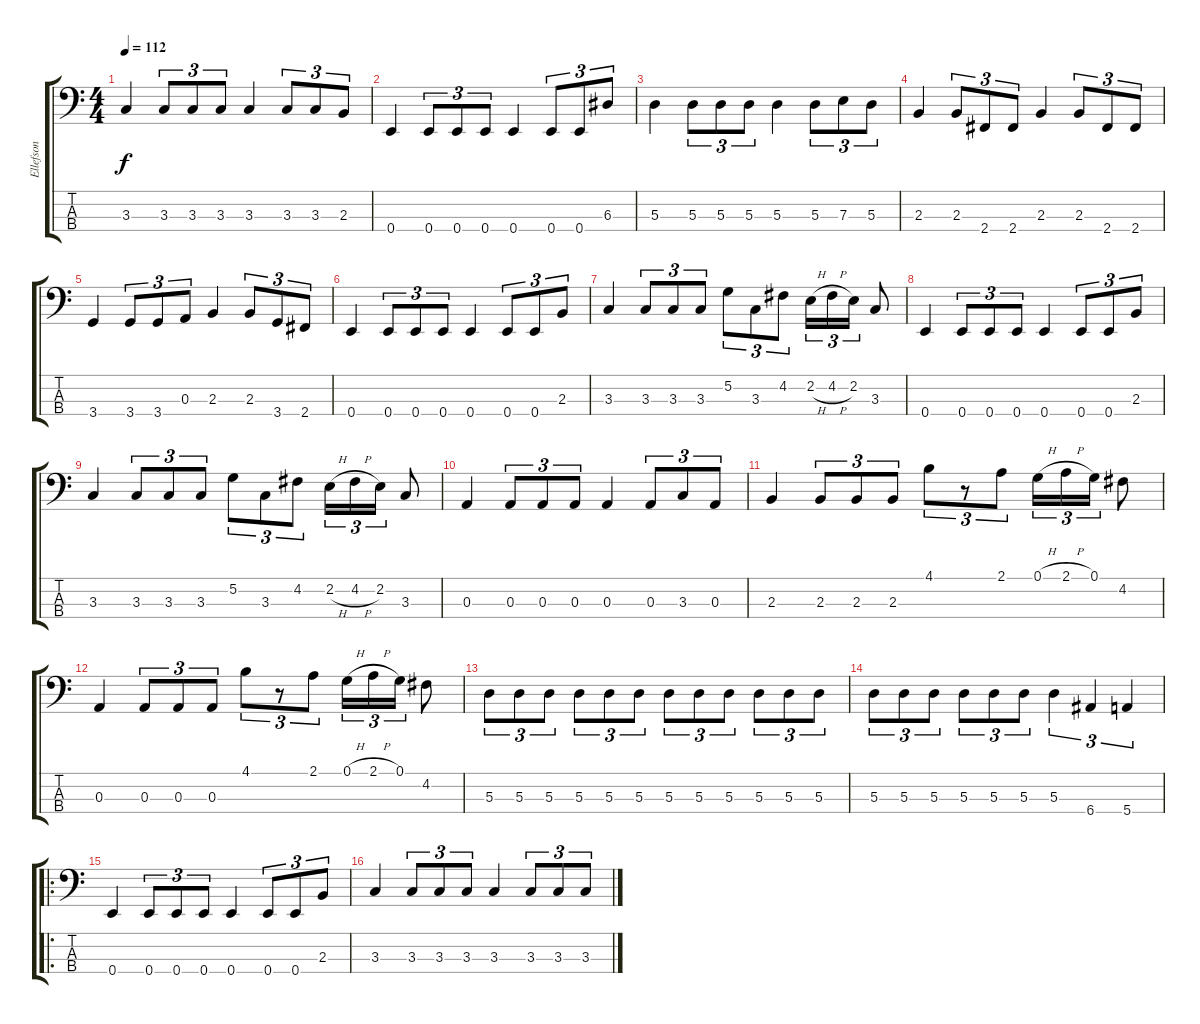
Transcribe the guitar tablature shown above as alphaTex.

\track ("Ellefson" "Ellefson") {instrument electricbasspick}
\staff {score tabs}
\tuning (G2 D2 A1 E1) {hide}
\ts (4 4)
\tempo 112
\clef f4
\ks c
3.3.4{dy f} 3.3.8{tu (3 2)} 3.3.8{tu (3 2)} 3.3.8{tu (3 2)} 3.3.4 3.3.8{tu (3 2)} 3.3.8{tu (3 2)} 2.3.8{tu (3 2)} |
0.4.4 0.4.8{tu (3 2)} 0.4.8{tu (3 2)} 0.4.8{tu (3 2)} 0.4.4 0.4.8{tu (3 2)} 0.4.8{tu (3 2)} 6.3.8{tu (3 2)} |
5.3.4 5.3.8{tu (3 2)} 5.3.8{tu (3 2)} 5.3.8{tu (3 2)} 5.3.4 5.3.8{tu (3 2)} 7.3.8{tu (3 2)} 5.3.8{tu (3 2)} |
2.3.4 2.3.8{tu (3 2)} 2.4.8{tu (3 2)} 2.4.8{tu (3 2)} 2.3.4 2.3.8{tu (3 2)} 2.4.8{tu (3 2)} 2.4.8{tu (3 2)} |
3.4.4 3.4.8{tu (3 2)} 3.4.8{tu (3 2)} 0.3.8{tu (3 2)} 2.3.4 2.3.8{tu (3 2)} 3.4.8{tu (3 2)} 2.4.8{tu (3 2)} |
0.4.4 0.4.8{tu (3 2)} 0.4.8{tu (3 2)} 0.4.8{tu (3 2)} 0.4.4 0.4.8{tu (3 2)} 0.4.8{tu (3 2)} 2.3.8{tu (3 2)} |
3.3.4 3.3.8{tu (3 2)} 3.3.8{tu (3 2)} 3.3.8{tu (3 2)} 5.2.8{tu (3 2)} 3.3.8{tu (3 2)} 4.2.8{tu (3 2)} 2.2{h}.16{tu (3 2)} 4.2{h}.16{tu (3 2)} 2.2.16{tu (3 2)} 3.3.8 |
0.4.4 0.4.8{tu (3 2)} 0.4.8{tu (3 2)} 0.4.8{tu (3 2)} 0.4.4 0.4.8{tu (3 2)} 0.4.8{tu (3 2)} 2.3.8{tu (3 2)} |
3.3.4 3.3.8{tu (3 2)} 3.3.8{tu (3 2)} 3.3.8{tu (3 2)} 5.2.8{tu (3 2)} 3.3.8{tu (3 2)} 4.2.8{tu (3 2)} 2.2{h}.16{tu (3 2)} 4.2{h}.16{tu (3 2)} 2.2.16{tu (3 2)} 3.3.8 |
0.3.4 0.3.8{tu (3 2)} 0.3.8{tu (3 2)} 0.3.8{tu (3 2)} 0.3.4 0.3.8{tu (3 2)} 3.3.8{tu (3 2)} 0.3.8{tu (3 2)} |
2.3.4 2.3.8{tu (3 2)} 2.3.8{tu (3 2)} 2.3.8{tu (3 2)} 4.1.8{tu (3 2)} r.8{tu (3 2)} 2.1.8{tu (3 2)} 0.1{h}.16{tu (3 2)} 2.1{h}.16{tu (3 2)} 0.1.16{tu (3 2)} 4.2.8 |
0.3.4 0.3.8{tu (3 2)} 0.3.8{tu (3 2)} 0.3.8{tu (3 2)} 4.1.8{tu (3 2)} r.8{tu (3 2)} 2.1.8{tu (3 2)} 0.1{h}.16{tu (3 2)} 2.1{h}.16{tu (3 2)} 0.1.16{tu (3 2)} 4.2.8 |
5.3.8{tu (3 2)} 5.3.8{tu (3 2)} 5.3.8{tu (3 2)} 5.3.8{tu (3 2)} 5.3.8{tu (3 2)} 5.3.8{tu (3 2)} 5.3.8{tu (3 2)} 5.3.8{tu (3 2)} 5.3.8{tu (3 2)} 5.3.8{tu (3 2)} 5.3.8{tu (3 2)} 5.3.8{tu (3 2)} |
5.3.8{tu (3 2)} 5.3.8{tu (3 2)} 5.3.8{tu (3 2)} 5.3.8{tu (3 2)} 5.3.8{tu (3 2)} 5.3.8{tu (3 2)} 5.3.4{tu (3 2)} 6.4.4{tu (3 2)} 5.4.4{tu (3 2)} |
\ro
0.4.4 0.4.8{tu (3 2)} 0.4.8{tu (3 2)} 0.4.8{tu (3 2)} 0.4.4 0.4.8{tu (3 2)} 0.4.8{tu (3 2)} 2.3.8{tu (3 2)} |
3.3.4 3.3.8{tu (3 2)} 3.3.8{tu (3 2)} 3.3.8{tu (3 2)} 3.3.4 3.3.8{tu (3 2)} 3.3.8{tu (3 2)} 3.3.8{tu (3 2)}
